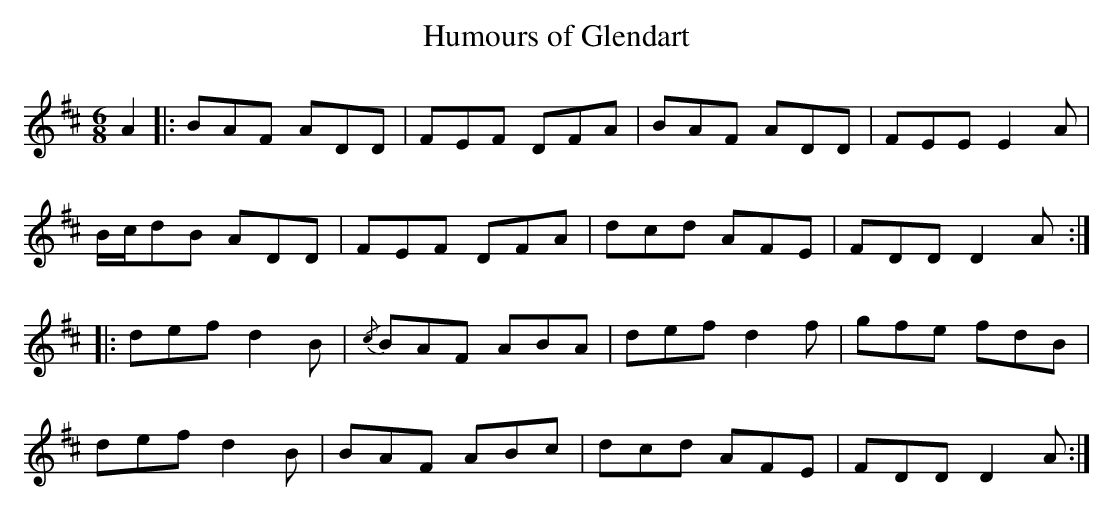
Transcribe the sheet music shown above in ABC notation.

X:1
U: ~ = !turn!
T:Humours of Glendart
M:6/8
L:1/8
K:D
A2 |: BAF ADD | FEF DFA | BAF ADD | FEE E2 A |
B/2c/2dB ADD | FEF DFA | dcd AFE | FDD D2 A ::
def d2 B | {/c}BAF ABA | def d2 f | gfe fdB |
def d2B | BAF ABc | dcd AFE | FDD D2 A :|]
